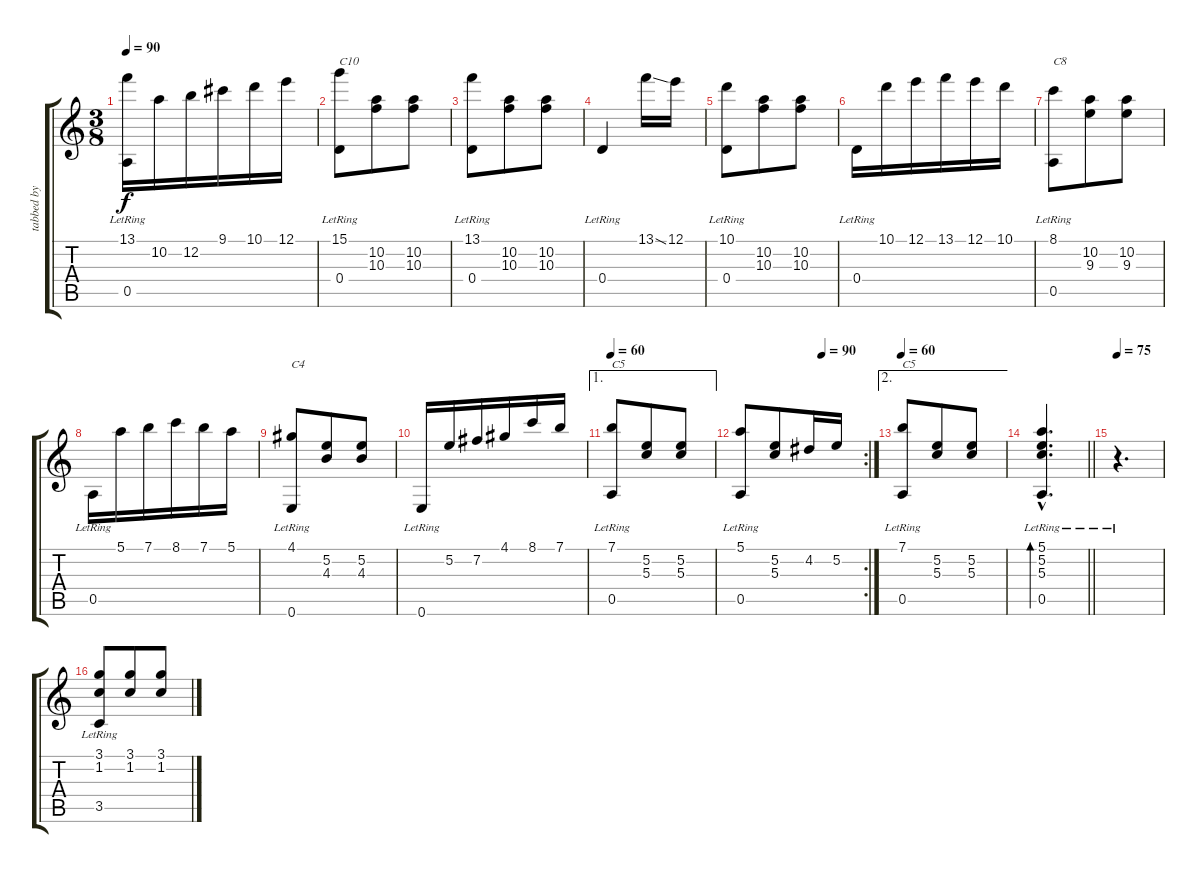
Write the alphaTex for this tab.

\track ("tabbed by Bin Sun" "tabbed by ") {instrument acousticguitarnylon}
\staff {score tabs}
\tuning (E4 B3 G3 D3 A2 E2) {hide}
\ts (3 8)
\tempo 90
\clef g2
\ks c
(13.1 0.5{lr}).16{dy f} 10.2.16 12.2.16 9.1.16 10.1.16 12.1.16 |
(15.1{lr} 0.4{lr}).8{txt "C10"} (10.2 10.3).8 (10.2 10.3).8 |
(13.1{lr} 0.4{lr}).8 (10.2 10.3).8 (10.2 10.3).8 |
0.4{lr}.4 13.1{ss}.16 12.1.16 |
(10.1{lr} 0.4{lr}).8 (10.2 10.3).8 (10.2 10.3).8 |
0.4{lr}.16 10.1.16 12.1.16 13.1.16 12.1.16 10.1.16 |
(8.1{lr} 0.5{lr}).8{txt "C8"} (10.2 9.3).8 (10.2 9.3).8 |
0.5{lr}.16 5.1.16 7.1.16 8.1.16 7.1.16 5.1.16 |
(4.1{lr} 0.6{lr}).8{txt "C4"} (5.2 4.3).8 (5.2 4.3).8 |
0.6{lr}.16 5.2.16 7.2.16 4.1.16 8.1.16 7.1.16 |
\ae 1
\tempo 60
(7.1{lr} 0.5{lr}).8{txt "C5"} (5.2 5.3).8 (5.2 5.3).8 |
\rc 2
\tempo (90 0.6666666666666666)
(5.1{lr} 0.5{lr}).8 (5.2 5.3).8 4.2.16 5.2.16 |
\ae 2
\tempo 60
(7.1{lr} 0.5{lr}).8{txt "C5"} (5.2 5.3).8 (5.2 5.3).8 |
\barLineRight lightlight
(5.1{hac lr} 5.2{hac} 5.3{hac} 0.5{hac lr}).4{d bd 480} |
\tempo 75
r.4{d} |
(3.1 1.2 3.5{lr}).8 (3.1 1.2).8 (3.1 1.2).8
